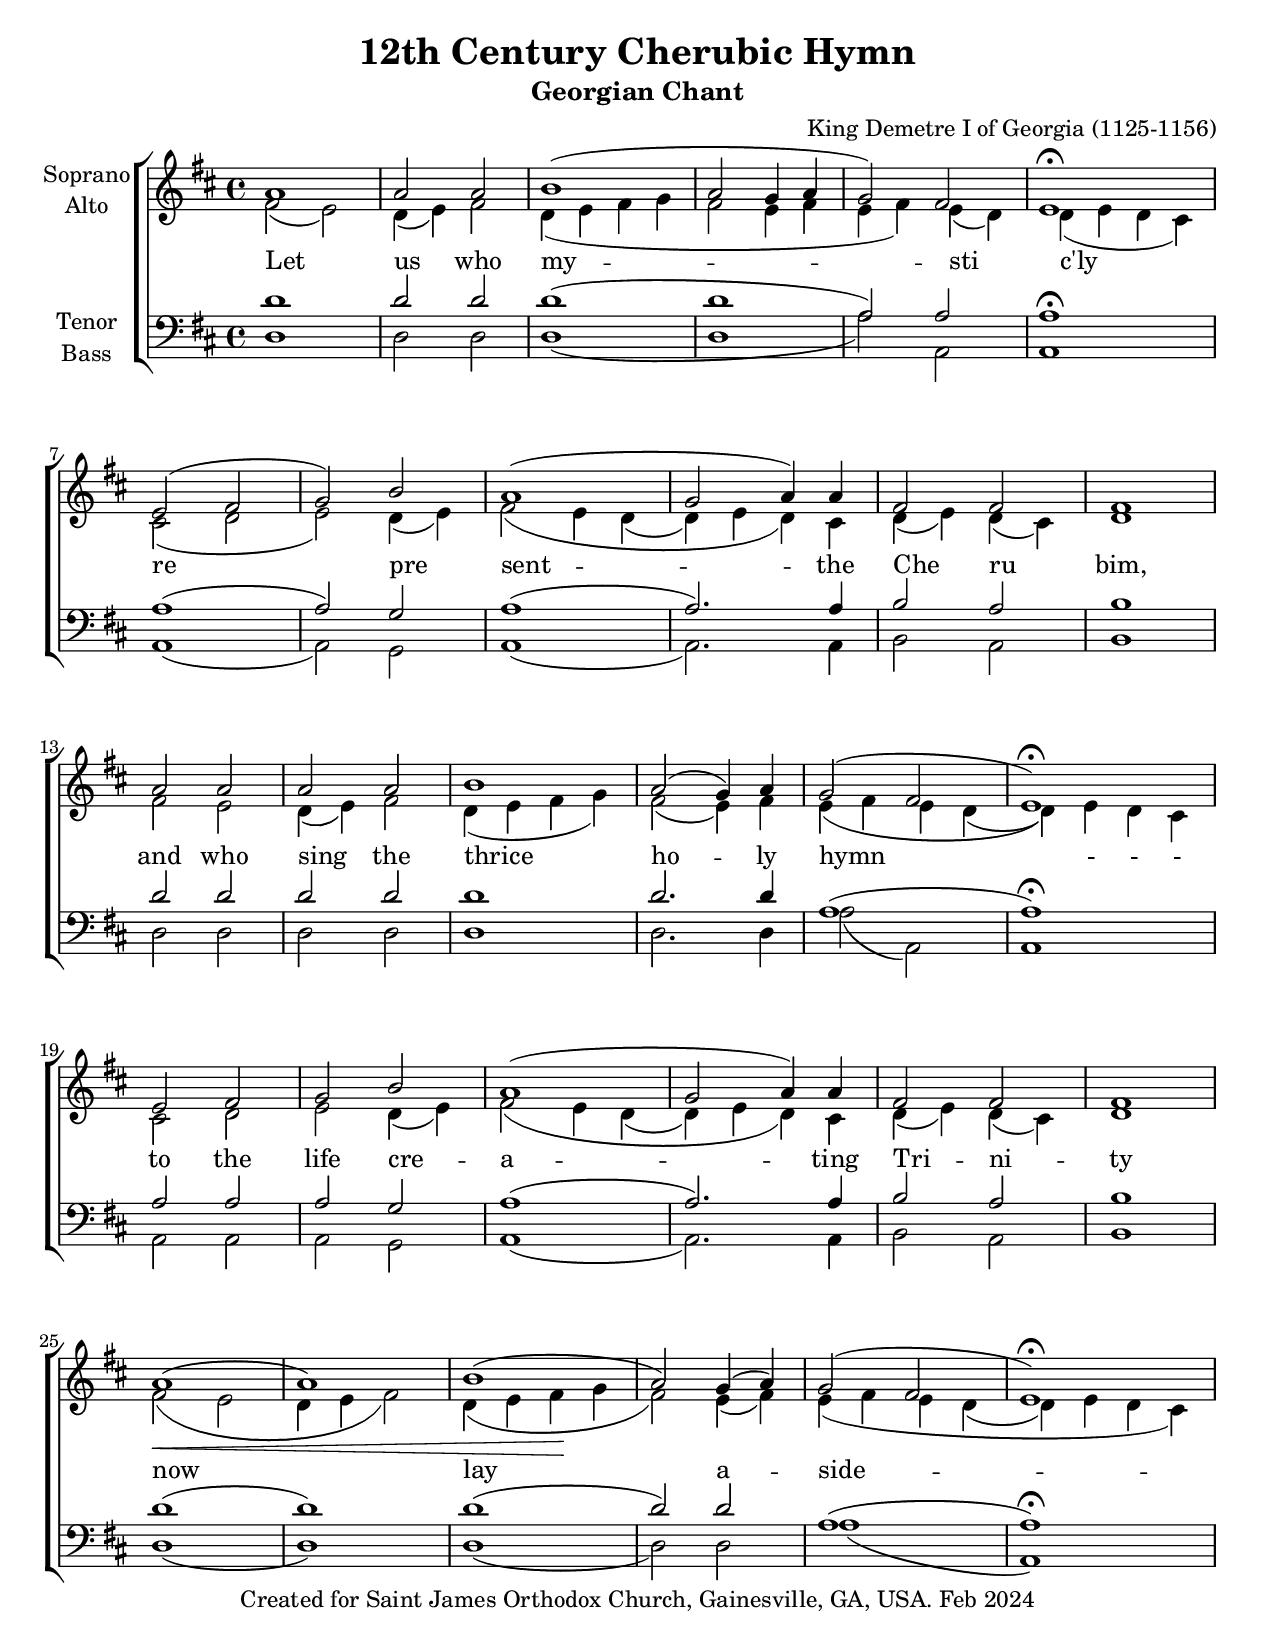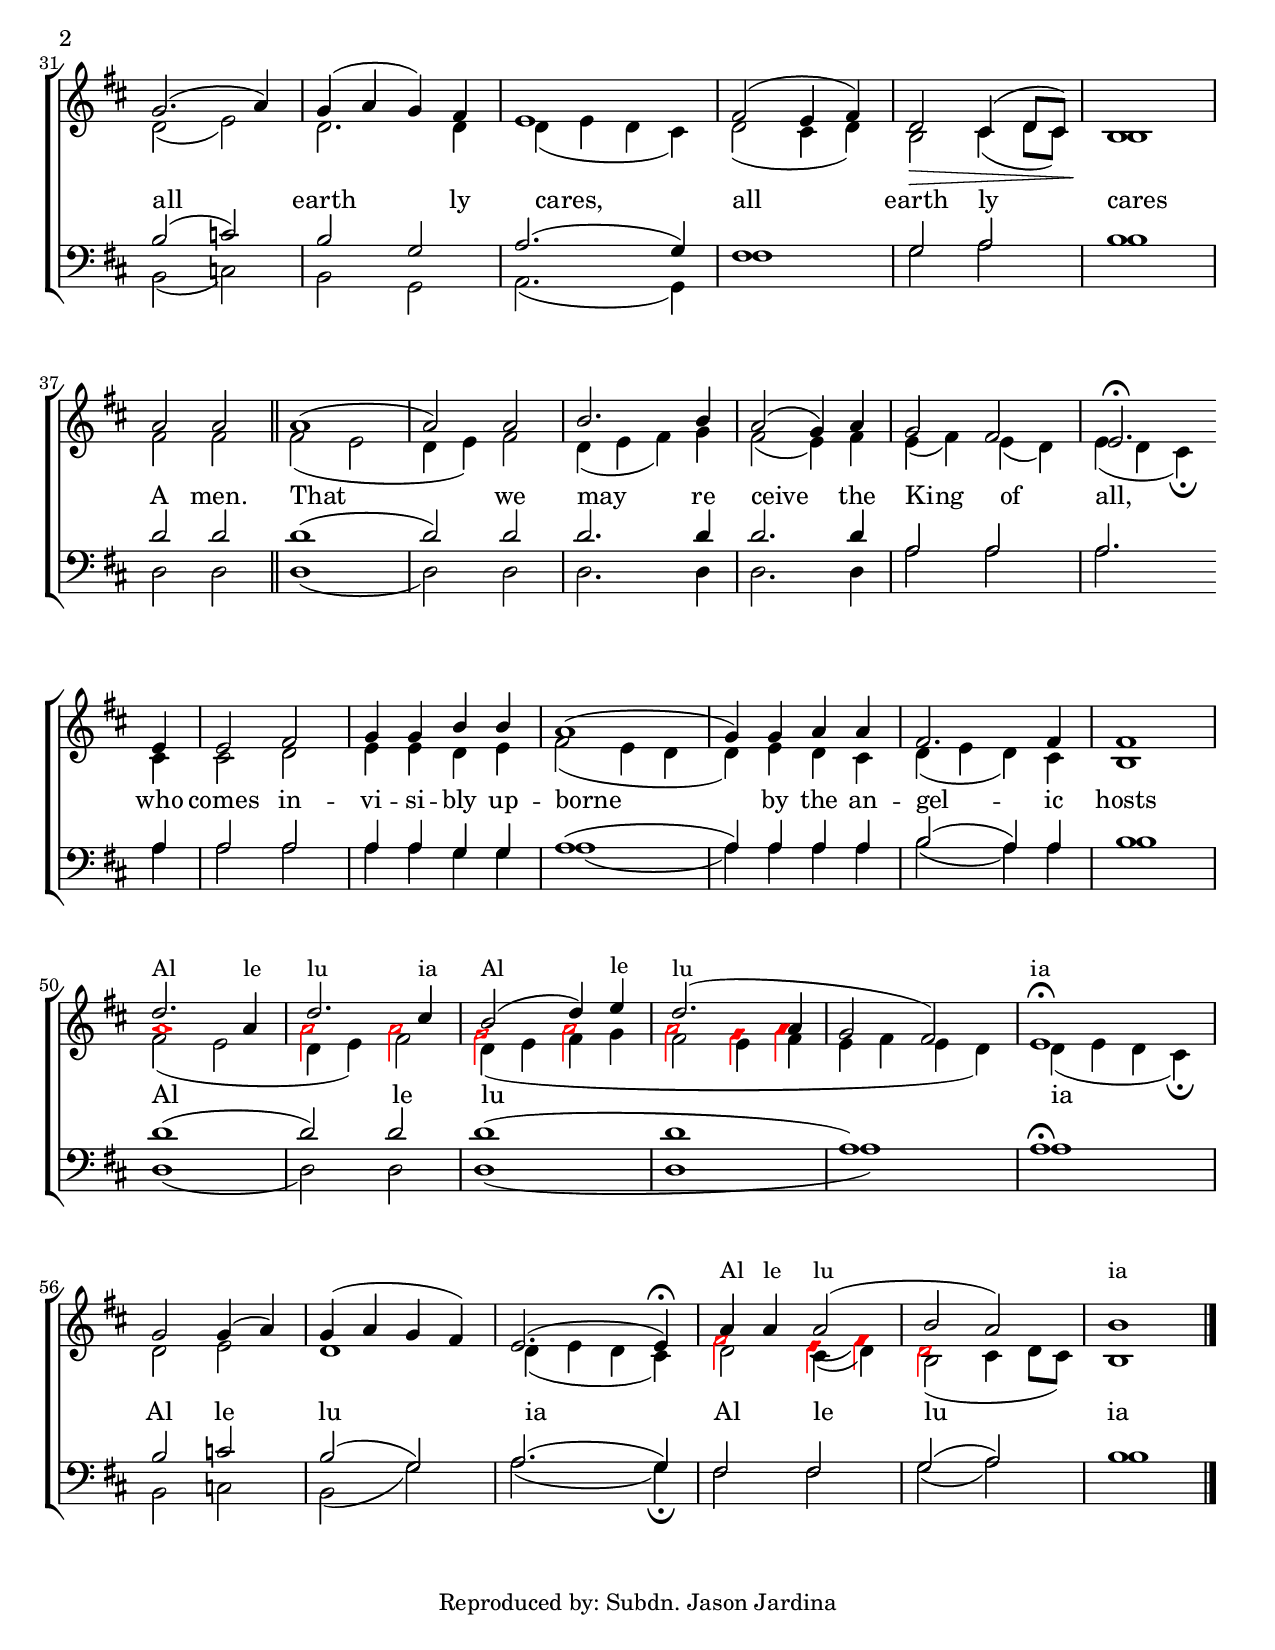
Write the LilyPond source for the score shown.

\version "2.24.3"
\language "english"

\header {
  title = "12th Century Cherubic Hymn"
  subtitle = "Georgian Chant"
  composer = "King Demetre I of Georgia (1125-1156)"
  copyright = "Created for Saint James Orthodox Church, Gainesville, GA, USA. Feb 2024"
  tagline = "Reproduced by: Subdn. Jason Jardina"
}

\paper {
  #(set-paper-size "letter")
}

% Markup for Soprano Aleluia verses
al = \markup { \raise #2 { Al }}
le = \markup { \raise #2 { le }}
lu = \markup { \raise #2 { lu }}
ia = \markup { \raise #2 { ia }}

global = {
  \key d \major
  \time 4/4
}

soprano = \relative c'' {
  \global
  a1 | a2 a | b1 (| a2 g4 a | g2) fs | e1\fermata  |  \break    %first line
  e2 ( fs | g) b | a1 (| g2 a4) a | fs2 fs | fs1 | \break
  a2 a | a a | b1 | a2 ( g4) a | g2 ( fs | e1\fermata) | \break
  e2 fs | g b | a1 (| g2 a4) a | fs2 fs | fs1 | \break
  a1  (| a1) | b1 (| a2) g4 (a) | g2 ( fs | e1\fermata) | \break
  g2. ( a4) | g ( a g) fs | e1 | fs2 ( e4 fs) | d2\> cs4( d8 cs) | b1\! | \break
  a'2 a |\bar "||" a1 (| a2) a | b2. b4 | a2 ( g4) a | g2 fs | e2.\fermata  \break
  e4 | e2 fs2 | g4 g4 b4 b4 | a1 (| g4) g a a | fs2. fs4 | fs1 | \break
  d'2.^\al a4^\le | d2.^\lu cs4^\ia | b2^\al (d4) e^\le | d2.^\lu ( a4 | g2 fs ) | e1^\ia\fermata \break
  g2 g4 (a) | g ( a g fs) | e2. (e4)\fermata | a^\al a^\le a2^\lu (| b a) | b1^\ia
}

alto = \relative c' {
  \global
  fs2 (e) | d4 (e) fs2 | d4 (e fs g | fs2 e4 fs4| e fs) e (d) | d ( e d cs) |
  cs2 ( d | e)  d4 ( e4) | fs2\=1 ( e4 d\=2 ( | d\=2) e d\=1 ) cs | d4 ( e) d (cs) | d1 |
  fs2 e | d4 ( e ) fs2 | d4 ( e fs g) | fs2 ( e4) fs | e\=1 ( fs e d( | d\=1)) e d cs |
  cs2 d | e d4( e)| fs2\=1 ( e4 d\=2( | d\=2) e d\=1) cs | d( e ) d (cs) | d1 |  
  fs2\< ( e | d4 e fs2) | d4 ( e fs\! g | fs2 ) e4 ( fs ) | e\=1( fs e d\=2 ( | d\=2) e d cs\=1) | 
  d2( e) | d2. d4 | d( e d cs) | d2( cs4 d) | b2 cs4( d8 cs8) | b1 |
  fs'2 fs | fs ( e | d4 e) fs2 | d4 ( e fs) g | fs2 (e4) fs | e (fs) e (d) | e ( d cs\fermata) 
  cs4 | cs2 d2 | e4 e4 d4 e4 | fs2 ( e4 d | d) e d cs | d ( e d) cs | b1 |
  fs'2 ( e | d4 e ) fs2 | d4 ( e fs g | fs2 e4 fs | e fs e d) | d (e d cs\fermata) |
  d2 e | d1 |d4 (e d cs) | d2 cs4 ( d ) | b2 (cs4 d8 cs) | b1
}

split = \relative c'{
  \global \voiceOneStyle
  s1 | s1 | s1 | s1 | s1 | s1 |
  s1 | s1 | s1 | s1 | s1 | s1 |
  s1 | s1 | s1 | s1 | s1 | s1 |
  s1 | s1 | s1 | s1 | s1 | s1 |
  s1 | s1 | s1 | s1 | s1 | s1 |
  s1 | s1 | s1 | s1 | s1 | s1 |
  s1 | s1 | s1 | s1 | s1 | s1 |
  s1 | s1 | s1 | s1 | s1 | s1 | s1 |
  a'1 | a2 a2 | g2 a2 | a2 g4 a4 | s1 | s1 |
  s1 | s1 | s1 | fs2 e4 (fs) | d2
}

tenor = \relative c' {
  \global
  d1 | d2 d |d1 (| d | a2) a | a1\fermata |
  a1 (| a2) g | a1 (| a2.) a4 | b2 a | b1 |
  d2 d2 | d2 d2 | d1 | d2. d4 | a1 ( | a1\fermata) |
  a2 a | a g | a1 (| a2.) a4 | b2 a | b1 |
  d1 (| d) | d (| d2) d2 | a1 (| a1\fermata) |
  b2 (c) | b g | a2. ( g4 ) | fs1 | g2 a | b1 |
  d2 d | d1 (| d2) d | d2. d4 | d2. d4 | a2 a | a2. a4 |
  a2 a2 | a4 a4 g4 g4 |a1 (| a4) a a a | b2 (a4) a | b1
  d1 (| d2) d2 | d1 (| d1 | a1) | a1\fermata |
  b2 c | b ( g) | a2. (g4) |fs2 fs | g (a) | b1
}

bass = \relative c {
  \global
  d1 | d2 d | d1 (| d | a'2) a, | a1 | 
  a1 (| a2) g | a1 (| a2.) a4 |  b2 a | b1 |
  d2 d | d d | d1 | d2 . d4 | a'2 (a,) | a1 |
  a2 a | a g | a1 (| a2.) a4 |b2 a2 | b1 |
  d1 (| d) | d (| d2) d | a'1 (| a,) | 
  b2 (c) | b g | a2. ( g4 ) | fs'1 | g2 a2 | b1 |
  d,2 d | d1 (| d2) d | d2. d4 | d2. d4 | a'2 a | a2. a4 |
  a2 a2 | a4 a4 g4 g4 | a1 (| a4) a a a | b2 (a4) a | b1
  d,1 (| d2) d2 | d1 (| d1 | a'1) | a1
  b,2 c | b ( g') | a2. (g4)\fermata |fs2 fs | g (a) | b1 \bar "|."
}

verse = \lyricmode {
  % Lyrics follow here.
  Let us who my -- sti c'ly
  re pre sent -- the Che  ru  bim,
  and who sing the thrice ho -- ly hymn - - -
  to the life cre -- a -- ting Tri -- ni -- ty
  now lay a -- side --
  all earth ly cares,  all earth ly  cares
  A men. That we may re ceive the King of all,
  who comes in -- vi -- si -- bly up -- borne by the an -- gel -- ic hosts
  Al le lu ia
  Al le lu ia Al le lu ia
 }

\score {
  \new ChoirStaff <<
    \new Staff \with {
      midiInstrument = "choir aahs"
      instrumentName = \markup \center-column { "Soprano" "Alto" }
    } <<
      \new Voice = "soprano" { \voiceOne \soprano }
      \new Voice = "alto" { \voiceTwo \alto }
      \new Voice = "split-alto"{\voiceFour \split}
    >>
   \new Lyrics \with {
      \override VerticalAxisGroup.staff-affinity = #CENTER
    } \lyricsto "alto"  \verse
    \new Staff \with {
      midiInstrument = "choir aahs"
      instrumentName = \markup \center-column { "Tenor" "Bass" }
    } <<
      \clef bass
      \new Voice = "tenor" { \voiceOne \tenor }
      \new Voice = "bass" { \voiceTwo \bass }
    >>
  >>
  \layout { }
  \midi {
    \tempo 4=100
  }
}
